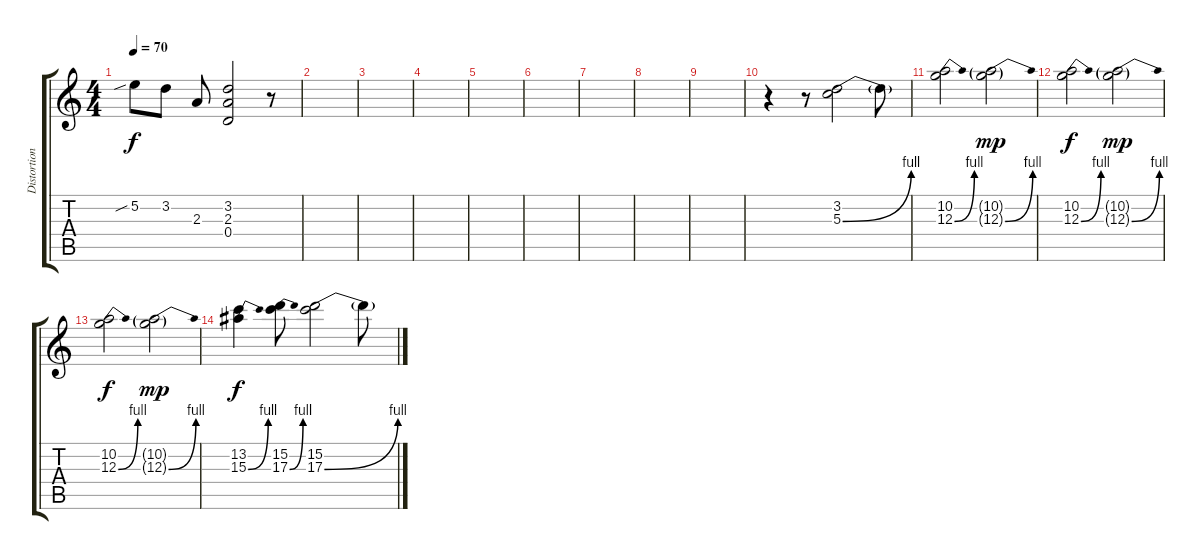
\track ("Distortion Guitar" "Distortion") {instrument distortionguitar}
\staff {score tabs}
\tuning (E4 B3 G3 D3 A2 E2) {hide}
\ts (4 4)
\tempo 70
\clef g2
\ks c
5.2{sib}.8{dy f} 3.2.8 2.3.8 (3.2 2.3 0.4).2 r.8 |
|
|
|
|
|
|
|
|
r.4 r.8 (3.2 5.3{be (bend 0 0 60 4)}).2 5.3{t}.8 |
(10.2 12.3{be (bend 0 0 60 4)}).2 (10.2{g} 12.3{be (bend 0 0 60 4) g}).2{dy mp} |
(10.2 12.3{be (bend 0 0 60 4)}).2{dy f} (10.2{g} 12.3{be (bend 0 0 60 4) g}).2{dy mp} |
(10.2 12.3{be (bend 0 0 60 4)}).2{dy f} (10.2{g} 12.3{be (bend 0 0 60 4) g}).2{dy mp} |
(13.2 15.3{be (bend 0 0 60 4)}).4{dy f} (15.2 17.3{be (bend 0 0 60 4)}).8 (15.2 17.3{be (bend 0 0 60 4)}).2 17.3{t}.8
